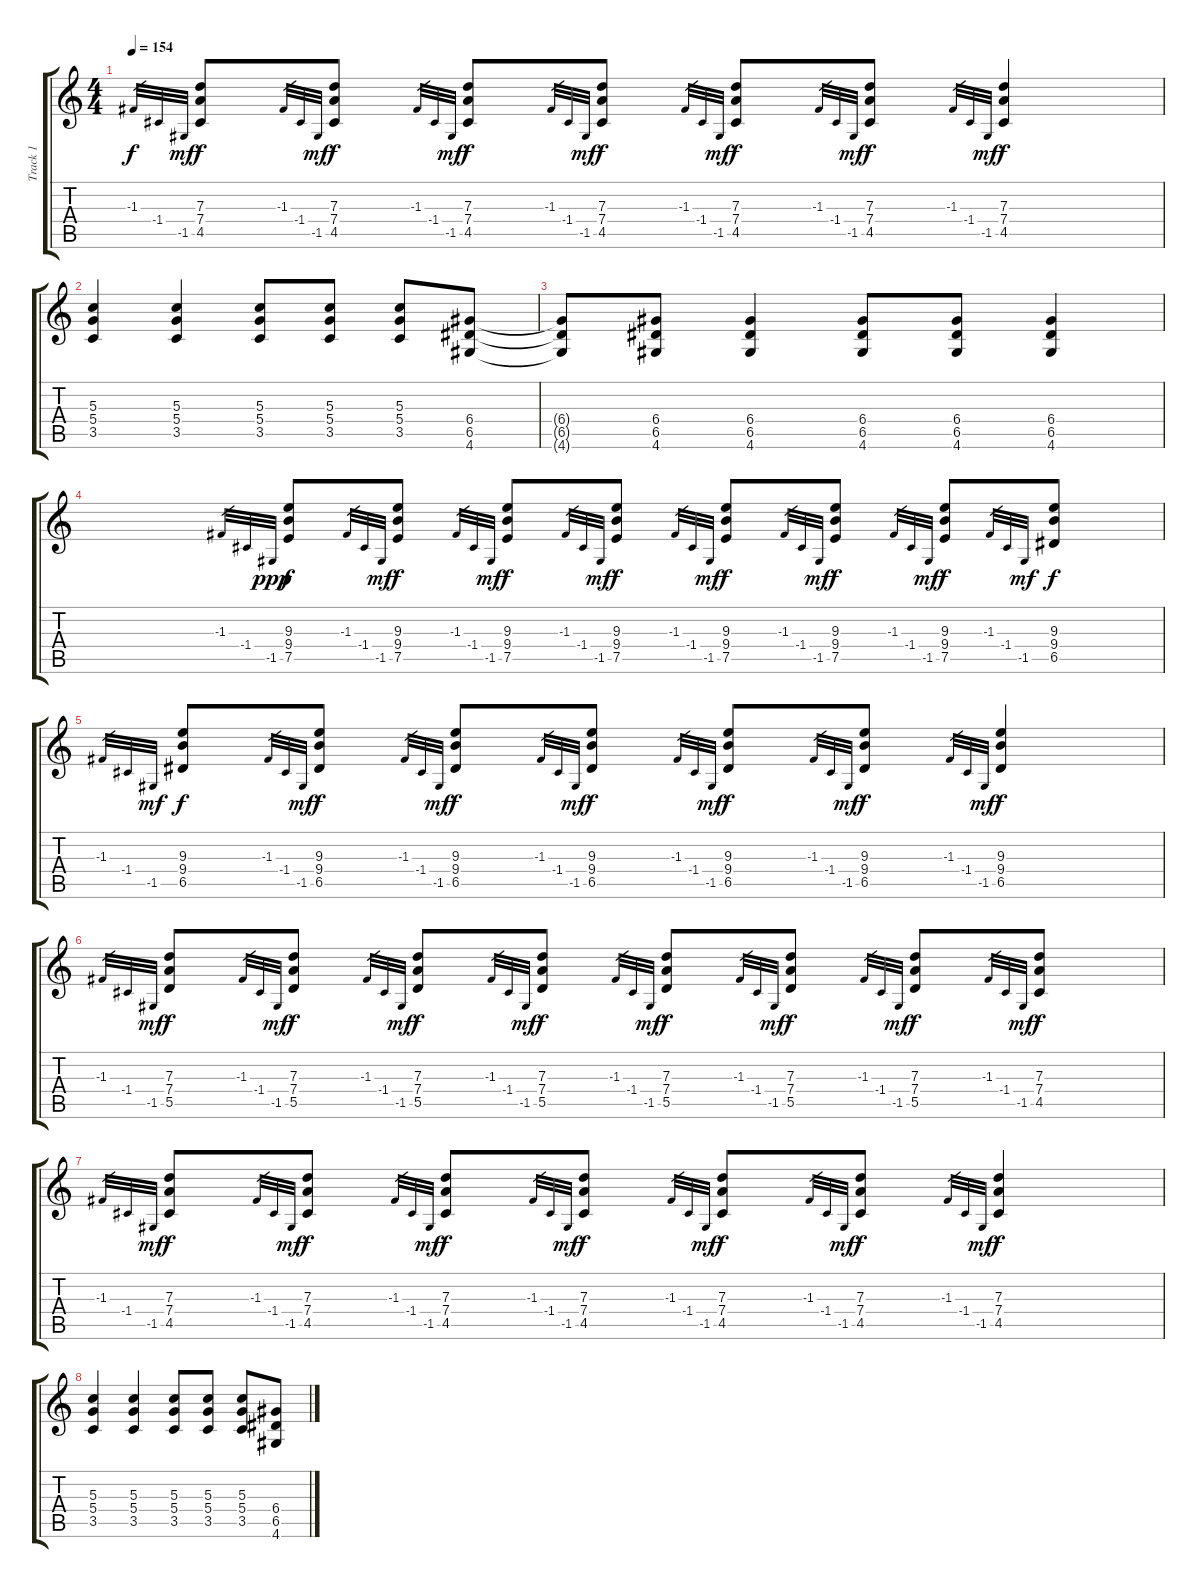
\track ("Track 1" "Track 1") {instrument overdrivenguitar}
\staff {score tabs}
\tuning (E4 B3 G3 D3 A2 E2) {hide}
\ts (4 4)
\tempo 154
\clef g2
\ks c
-1.3.32{gr dy f} -1.4.32{gr} -1.5.32{gr dy mf} (7.3 7.4 4.5).8{dy f} -1.3.32{gr} -1.4.32{gr} -1.5.32{gr dy mf} (7.3 7.4 4.5).8{dy f} -1.3.32{gr} -1.4.32{gr} -1.5.32{gr dy mf} (7.3 7.4 4.5).8{dy f} -1.3.32{gr} -1.4.32{gr} -1.5.32{gr dy mf} (7.3 7.4 4.5).8{dy f} -1.3.32{gr} -1.4.32{gr} -1.5.32{gr dy mf} (7.3 7.4 4.5).8{dy f} -1.3.32{gr} -1.4.32{gr} -1.5.32{gr dy mf} (7.3 7.4 4.5).8{dy f} -1.3.32{gr} -1.4.32{gr} -1.5.32{gr dy mf} (7.3 7.4 4.5).4{dy f} |
(5.3 5.4 3.5).4 (5.3 5.4 3.5).4 (5.3 5.4 3.5).8 (5.3 5.4 3.5).8 (5.3 5.4 3.5).8 (6.4 6.5 4.6).8 |
(6.4{t} 6.5{t} 4.6{t}).8 (6.4 6.5 4.6).8 (6.4 6.5 4.6).4 (6.4 6.5 4.6).8 (6.4 6.5 4.6).8 (6.4 6.5 4.6).4 |
-1.3.32{gr} -1.4.32{gr} -1.5.32{gr dy ppp} (9.3 9.4 7.5).8{dy f} -1.3.32{gr} -1.4.32{gr} -1.5.32{gr dy mf} (9.3 9.4 7.5).8{dy f} -1.3.32{gr} -1.4.32{gr} -1.5.32{gr dy mf} (9.3 9.4 7.5).8{dy f} -1.3.32{gr} -1.4.32{gr} -1.5.32{gr dy mf} (9.3 9.4 7.5).8{dy f} -1.3.32{gr} -1.4.32{gr} -1.5.32{gr dy mf} (9.3 9.4 7.5).8{dy f} -1.3.32{gr} -1.4.32{gr} -1.5.32{gr dy mf} (9.3 9.4 7.5).8{dy f} -1.3.32{gr} -1.4.32{gr} -1.5.32{gr dy mf} (9.3 9.4 7.5).8{dy f} -1.3.32{gr} -1.4.32{gr} -1.5.32{gr dy mf} (9.3 9.4 6.5).8{dy f} |
-1.3.32{gr} -1.4.32{gr} -1.5.32{gr dy mf} (9.3 9.4 6.5).8{dy f} -1.3.32{gr} -1.4.32{gr} -1.5.32{gr dy mf} (9.3 9.4 6.5).8{dy f} -1.3.32{gr} -1.4.32{gr} -1.5.32{gr dy mf} (9.3 9.4 6.5).8{dy f} -1.3.32{gr} -1.4.32{gr} -1.5.32{gr dy mf} (9.3 9.4 6.5).8{dy f} -1.3.32{gr} -1.4.32{gr} -1.5.32{gr dy mf} (9.3 9.4 6.5).8{dy f} -1.3.32{gr} -1.4.32{gr} -1.5.32{gr dy mf} (9.3 9.4 6.5).8{dy f} -1.3.32{gr} -1.4.32{gr} -1.5.32{gr dy mf} (9.3 9.4 6.5).4{dy f} |
-1.3.32{gr} -1.4.32{gr} -1.5.32{gr dy mf} (7.3 7.4 5.5).8{dy f} -1.3.32{gr} -1.4.32{gr} -1.5.32{gr dy mf} (7.3 7.4 5.5).8{dy f} -1.3.32{gr} -1.4.32{gr} -1.5.32{gr dy mf} (7.3 7.4 5.5).8{dy f} -1.3.32{gr} -1.4.32{gr} -1.5.32{gr dy mf} (7.3 7.4 5.5).8{dy f} -1.3.32{gr} -1.4.32{gr} -1.5.32{gr dy mf} (7.3 7.4 5.5).8{dy f} -1.3.32{gr} -1.4.32{gr} -1.5.32{gr dy mf} (7.3 7.4 5.5).8{dy f} -1.3.32{gr} -1.4.32{gr} -1.5.32{gr dy mf} (7.3 7.4 5.5).8{dy f} -1.3.32{gr} -1.4.32{gr} -1.5.32{gr dy mf} (7.3 7.4 4.5).8{dy f} |
-1.3.32{gr} -1.4.32{gr} -1.5.32{gr dy mf} (7.3 7.4 4.5).8{dy f} -1.3.32{gr} -1.4.32{gr} -1.5.32{gr dy mf} (7.3 7.4 4.5).8{dy f} -1.3.32{gr} -1.4.32{gr} -1.5.32{gr dy mf} (7.3 7.4 4.5).8{dy f} -1.3.32{gr} -1.4.32{gr} -1.5.32{gr dy mf} (7.3 7.4 4.5).8{dy f} -1.3.32{gr} -1.4.32{gr} -1.5.32{gr dy mf} (7.3 7.4 4.5).8{dy f} -1.3.32{gr} -1.4.32{gr} -1.5.32{gr dy mf} (7.3 7.4 4.5).8{dy f} -1.3.32{gr} -1.4.32{gr} -1.5.32{gr dy mf} (7.3 7.4 4.5).4{dy f} |
(5.3 5.4 3.5).4 (5.3 5.4 3.5).4 (5.3 5.4 3.5).8 (5.3 5.4 3.5).8 (5.3 5.4 3.5).8 (6.4 6.5 4.6).8
